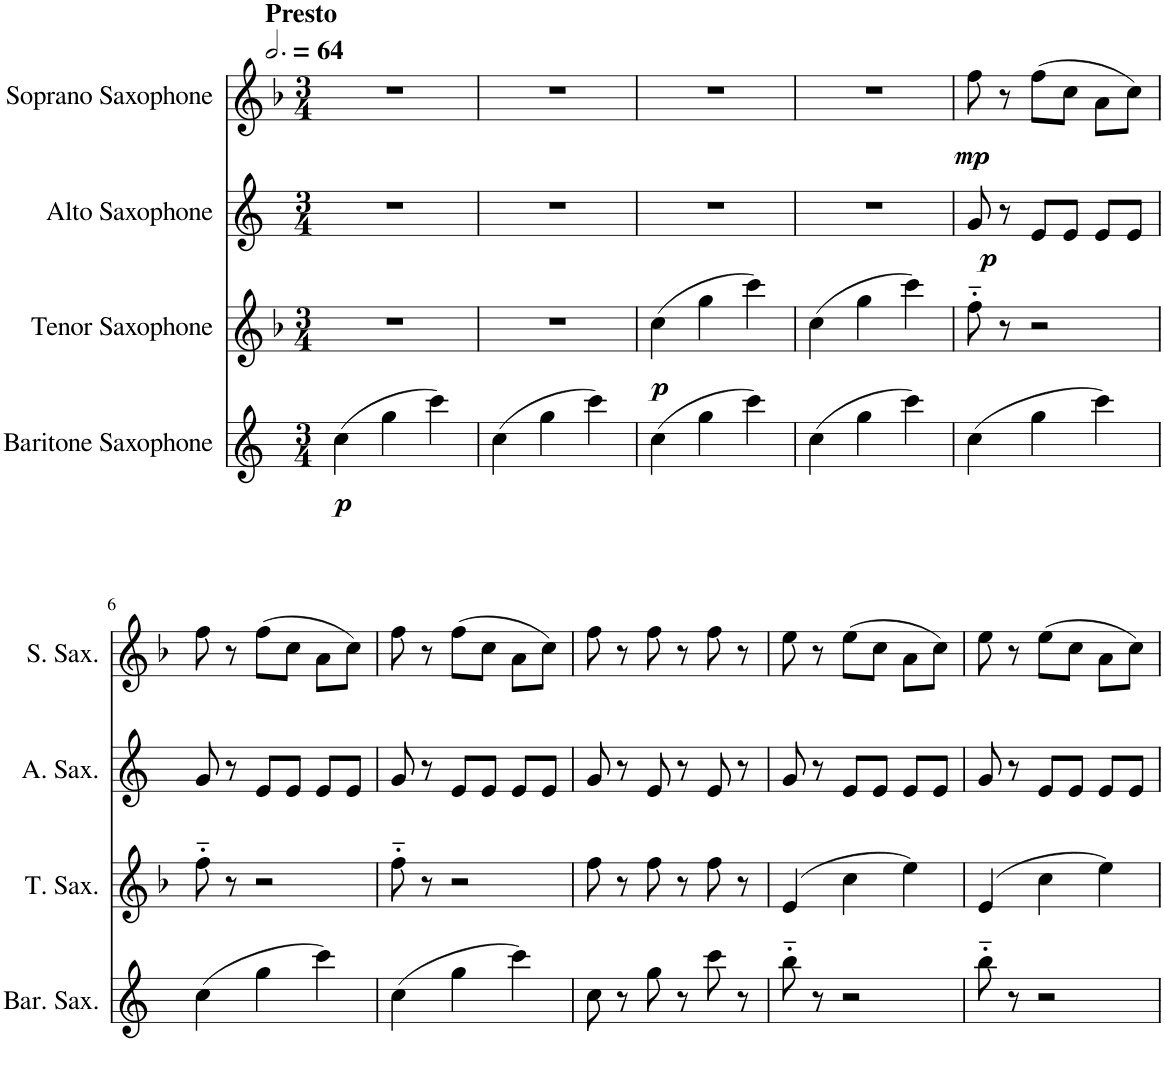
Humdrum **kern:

**kern	**dynam	**kern	**dynam	**kern	**dynam	**kern	**dynam
*part4	*part4	*part3	*part3	*part2	*part2	*part1	*part1
*staff4	*staff4	*staff3	*staff3	*staff2	*staff2	*staff1	*staff1
*I"Baritone Saxophone	*	*I"Tenor Saxophone	*	*I"Alto Saxophone	*	*I"Soprano Saxophone	*
*I'Bar. Sax.	*	*I'T. Sax.	*	*I'A. Sax.	*	*I'S. Sax.	*
!!LO:PB:g=z
*clefG2	*	*clefG2	*	*clefG2	*	*clefG2	*
*Trd12c21	*	*Trd8c14	*	*Trd5c9	*	*Trd1c2	*
*k[]	*	*k[b-]	*	*k[]	*	*k[b-]	*
*M3/4	*	*M3/4	*	*M3/4	*	*M3/4	*
*MM192	*	*MM192	*	*MM192	*	*MM192	*
=1	=1	=1	=1	=1	=1	=1	=1
!	!	!	!	!	!	!LO:TX:a:B:t=Presto	!
!	!LO:DY:b	!	!	!	!	!	!
(4cc\	p	2.r	.	2.r	.	2.r	.
4gg\	.	.	.	.	.	.	.
4ccc\)	.	.	.	.	.	.	.
=2	=2	=2	=2	=2	=2	=2	=2
(4cc\	.	2.r	.	2.r	.	2.r	.
4gg\	.	.	.	.	.	.	.
4ccc\)	.	.	.	.	.	.	.
=3	=3	=3	=3	=3	=3	=3	=3
!	!	!	!LO:DY:b	!	!	!	!
(4cc\	.	(4cc\	p	2.r	.	2.r	.
4gg\	.	4gg\	.	.	.	.	.
4ccc\)	.	4ccc\)	.	.	.	.	.
=4	=4	=4	=4	=4	=4	=4	=4
(4cc\	.	(4cc\	.	2.r	.	2.r	.
4gg\	.	4gg\	.	.	.	.	.
4ccc\)	.	4ccc\)	.	.	.	.	.
=5	=5	=5	=5	=5	=5	=5	=5
!	!	!	!	!	!LO:DY:b	!	!LO:DY:b
(4cc\	.	8ff'~\	.	8g/	p	8ff\	mp
.	.	8r	.	8r	.	8r	.
4gg\	.	2r	.	8e/L	.	(8ff\L	.
.	.	.	.	8e/J	.	8cc\J	.
4ccc\)	.	.	.	8e/L	.	8a\L	.
.	.	.	.	8e/J	.	8cc\J)	.
!!LO:LB:g=z
=6	=6	=6	=6	=6	=6	=6	=6
(4cc\	.	8ff'~\	.	8g/	.	8ff\	.
.	.	8r	.	8r	.	8r	.
4gg\	.	2r	.	8e/L	.	(8ff\L	.
.	.	.	.	8e/J	.	8cc\J	.
4ccc\)	.	.	.	8e/L	.	8a\L	.
.	.	.	.	8e/J	.	8cc\J)	.
=7	=7	=7	=7	=7	=7	=7	=7
(4cc\	.	8ff'~\	.	8g/	.	8ff\	.
.	.	8r	.	8r	.	8r	.
4gg\	.	2r	.	8e/L	.	(8ff\L	.
.	.	.	.	8e/J	.	8cc\J	.
4ccc\)	.	.	.	8e/L	.	8a\L	.
.	.	.	.	8e/J	.	8cc\J)	.
=8	=8	=8	=8	=8	=8	=8	=8
8cc\	.	8ff\	.	8g/	.	8ff\	.
8r	.	8r	.	8r	.	8r	.
8gg\	.	8ff\	.	8e/	.	8ff\	.
8r	.	8r	.	8r	.	8r	.
8ccc\	.	8ff\	.	8e/	.	8ff\	.
8r	.	8r	.	8r	.	8r	.
=9	=9	=9	=9	=9	=9	=9	=9
8bb'~\	.	(4e/	.	8g/	.	8ee\	.
8r	.	.	.	8r	.	8r	.
2r	.	4cc\	.	8e/L	.	(8ee\L	.
.	.	.	.	8e/J	.	8cc\J	.
.	.	4ee\)	.	8e/L	.	8a\L	.
.	.	.	.	8e/J	.	8cc\J)	.
=10	=10	=10	=10	=10	=10	=10	=10
8bb'~\	.	(4e/	.	8g/	.	8ee\	.
8r	.	.	.	8r	.	8r	.
2r	.	4cc\	.	8e/L	.	(8ee\L	.
.	.	.	.	8e/J	.	8cc\J	.
.	.	4ee\)	.	8e/L	.	8a\L	.
.	.	.	.	8e/J	.	8cc\J)	.
=	=	=	=	=	=	=	=
*-	*-	*-	*-	*-	*-	*-	*-
